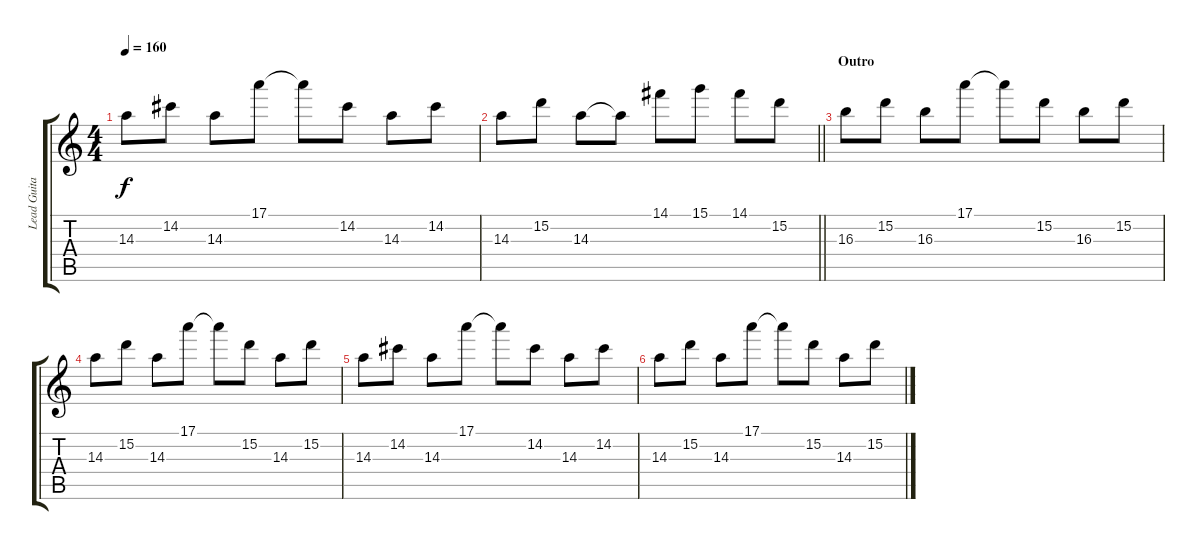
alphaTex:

\track ("Lead Guitar" "Lead Guita") {instrument distortionguitar}
\staff {score tabs}
\tuning (E4 B3 G3 D3 A2 D2) {hide}
\ts (4 4)
\tempo 160
\clef g2
\ks c
14.3.8{dy f} 14.2.8 14.3.8 17.1.8 17.1{t}.8 14.2.8 14.3.8 14.2.8 |
\barLineRight lightlight
14.3.8 15.2.8 14.3.8 14.3{t}.8 14.1.8 15.1.8 14.1.8 15.2.8 |
\section ("" "Outro")
16.3.8 15.2.8 16.3.8 17.1.8 17.1{t}.8 15.2.8 16.3.8 15.2.8 |
14.3.8 15.2.8 14.3.8 17.1.8 17.1{t}.8 15.2.8 14.3.8 15.2.8 |
14.3.8 14.2.8 14.3.8 17.1.8 17.1{t}.8 14.2.8 14.3.8 14.2.8 |
14.3.8 15.2.8 14.3.8 17.1.8 17.1{t}.8 15.2.8 14.3.8 15.2.8
